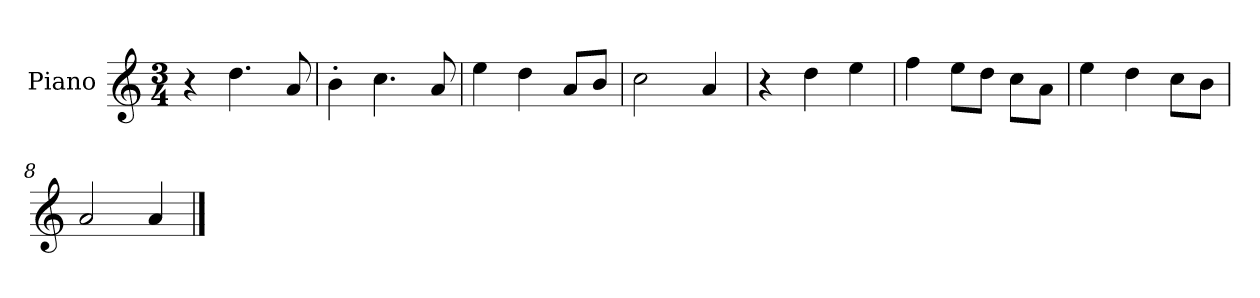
**kern
*part1
*staff1
*I"Piano
*I'P-no
*clefG2
*k[]
*M3/4
*MM175
=1
4r
4.dd\
8a/
=2
4b'\
4.cc\
8a/
=3
4ee\
4dd\
8a/L
8b/J
=4
2cc\
4a/
=5
4r
4dd\
4ee\
=6
4ff\
8ee\L
8dd\J
8cc\L
8a\J
=7
4ee\
4dd\
8cc\L
8b\J
=8
2a/
4a/
==
*-
